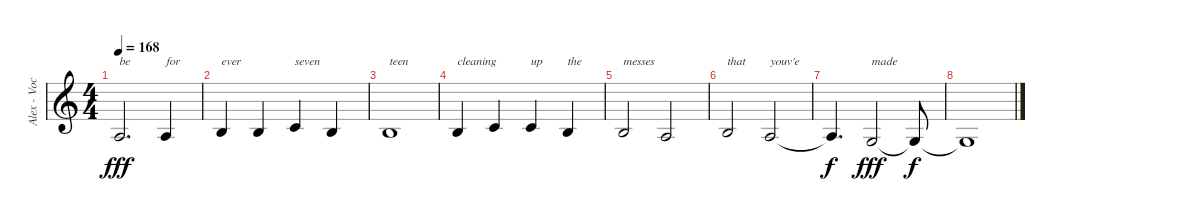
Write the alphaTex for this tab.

\track ("Alex - Vocals" "Alex - Voc") {instrument oboe}
\staff {score}
\tuning (E4 B3 G3 D3 A2 E2) {hide}
\ts (4 4)
\tempo 168
\clef g2
\ks c
2.3.2{d txt "be" dy fff} 2.3.4{txt "for"} |
0.2.4{txt "ever"} 0.2.4 1.2.4{txt "seven"} 0.2.4 |
0.2.1{txt "teen"} |
0.2.4{txt "cleaning"} 1.2.4 1.2.4{txt "up "} 0.2.4{txt "the"} |
0.2.2{txt "messes"} 2.3.2 |
0.2.2{txt "that"} 2.3.2{txt "youv'e"} |
2.3{t}.4{d dy f} 0.3.2{txt "made" dy fff} 0.3{t}.8{dy f} |
0.3{t}.1
